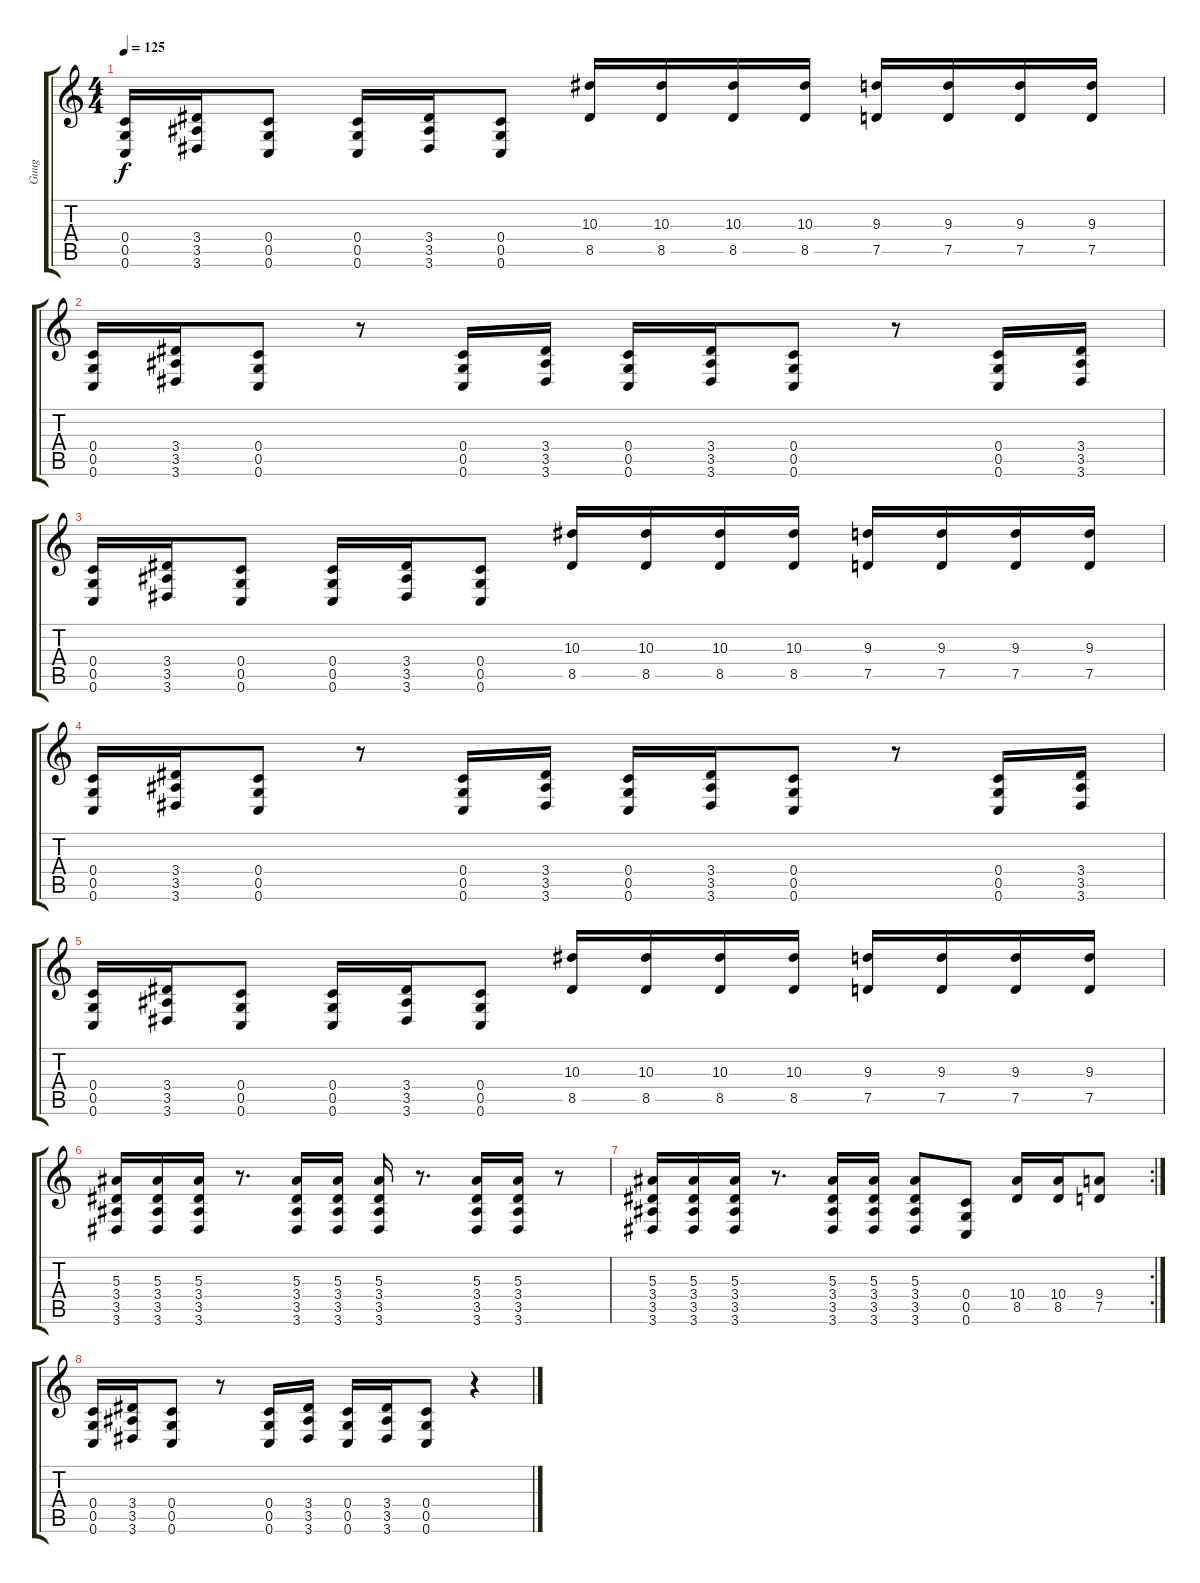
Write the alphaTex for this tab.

\track ("Guug" "Guug") {instrument overdrivenguitar}
\staff {score tabs}
\tuning (D4 A3 F3 C3 G2 C2) {hide}
\ts (4 4)
\tempo 125
\clef g2
\ks c
(0.4 0.5 0.6).16{dy f} (3.4 3.5 3.6).16 (0.4 0.5 0.6).8 (0.4 0.5 0.6).16 (3.4 3.5 3.6).16 (0.4 0.5 0.6).8 (10.3 8.5).16 (10.3 8.5).16 (10.3 8.5).16 (10.3 8.5).16 (9.3 7.5).16 (9.3 7.5).16 (9.3 7.5).16 (9.3 7.5).16 |
(0.4 0.5 0.6).16 (3.4 3.5 3.6).16 (0.4 0.5 0.6).8 r.8 (0.4 0.5 0.6).16 (3.4 3.5 3.6).16 (0.4 0.5 0.6).16 (3.4 3.5 3.6).16 (0.4 0.5 0.6).8 r.8 (0.4 0.5 0.6).16 (3.4 3.5 3.6).16 |
(0.4 0.5 0.6).16 (3.4 3.5 3.6).16 (0.4 0.5 0.6).8 (0.4 0.5 0.6).16 (3.4 3.5 3.6).16 (0.4 0.5 0.6).8 (10.3 8.5).16 (10.3 8.5).16 (10.3 8.5).16 (10.3 8.5).16 (9.3 7.5).16 (9.3 7.5).16 (9.3 7.5).16 (9.3 7.5).16 |
(0.4 0.5 0.6).16 (3.4 3.5 3.6).16 (0.4 0.5 0.6).8 r.8 (0.4 0.5 0.6).16 (3.4 3.5 3.6).16 (0.4 0.5 0.6).16 (3.4 3.5 3.6).16 (0.4 0.5 0.6).8 r.8 (0.4 0.5 0.6).16 (3.4 3.5 3.6).16 |
(0.4 0.5 0.6).16 (3.4 3.5 3.6).16 (0.4 0.5 0.6).8 (0.4 0.5 0.6).16 (3.4 3.5 3.6).16 (0.4 0.5 0.6).8 (10.3 8.5).16 (10.3 8.5).16 (10.3 8.5).16 (10.3 8.5).16 (9.3 7.5).16 (9.3 7.5).16 (9.3 7.5).16 (9.3 7.5).16 |
(5.3 3.4 3.5 3.6).16 (5.3 3.4 3.5 3.6).16 (5.3 3.4 3.5 3.6).16 r.8{d} (5.3 3.4 3.5 3.6).16 (5.3 3.4 3.5 3.6).16 (5.3 3.4 3.5 3.6).16 r.8{d} (5.3 3.4 3.5 3.6).16 (5.3 3.4 3.5 3.6).16 r.8 |
\rc 2
(5.3 3.4 3.5 3.6).16 (5.3 3.4 3.5 3.6).16 (5.3 3.4 3.5 3.6).16 r.8{d} (5.3 3.4 3.5 3.6).16 (5.3 3.4 3.5 3.6).16 (5.3 3.4 3.5 3.6).8 (0.4 0.5 0.6).8 (10.4 8.5).16 (10.4 8.5).16 (9.4 7.5).8 |
(0.4 0.5 0.6).16 (3.4 3.5 3.6).16 (0.4 0.5 0.6).8 r.8 (0.4 0.5 0.6).16 (3.4 3.5 3.6).16 (0.4 0.5 0.6).16 (3.4 3.5 3.6).16 (0.4 0.5 0.6).8 r.4
